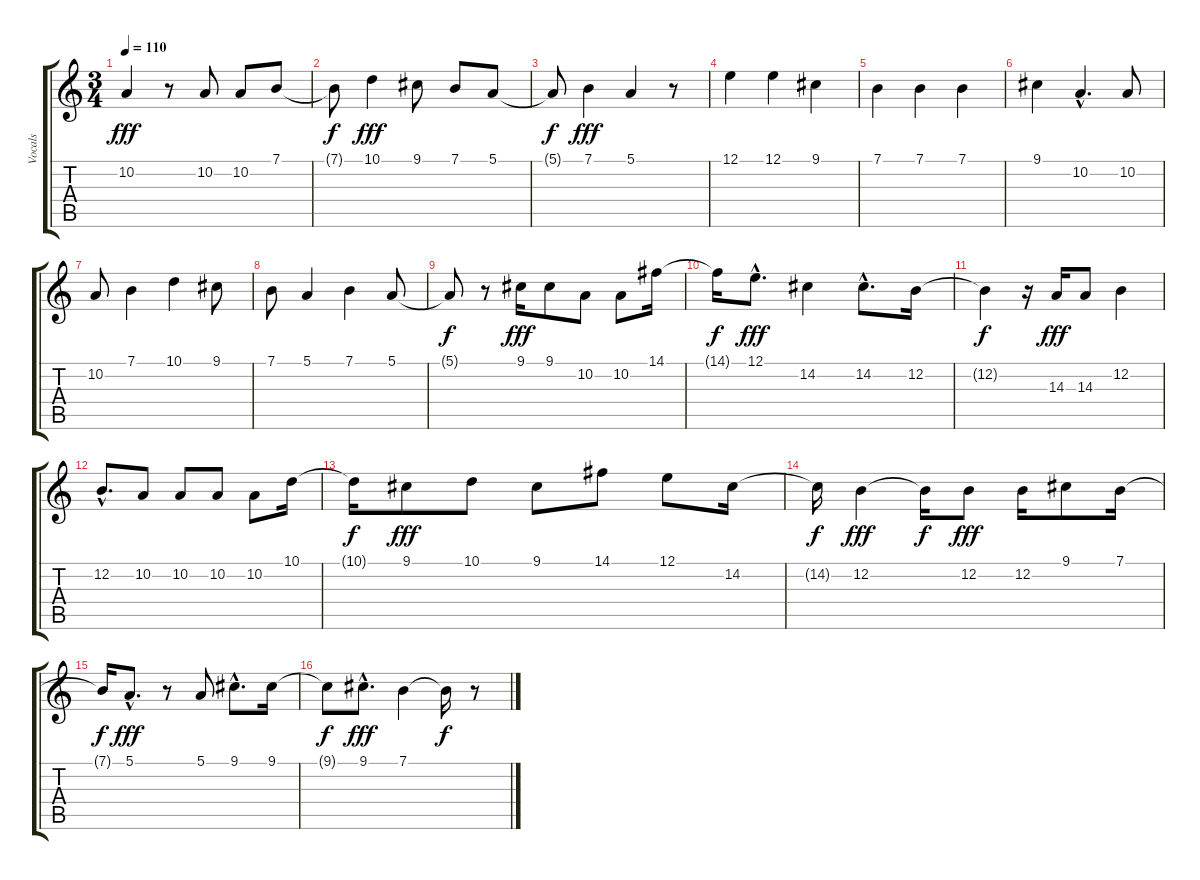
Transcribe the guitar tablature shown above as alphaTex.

\track ("Vocals" "Vocals") {instrument voiceoohs}
\staff {score tabs}
\tuning (E4 B3 G3 D3 A2 E2) {hide}
\ts (3 4)
\tempo 110
\clef g2
\ks c
10.2.4{dy fff} r.8 10.2.8 10.2.8 7.1.8 |
7.1{t}.8{dy f} 10.1.4{dy fff} 9.1.8 7.1.8 5.1.8 |
5.1{t}.8{dy f} 7.1.4{dy fff} 5.1.4 r.8 |
12.1.4 12.1.4 9.1.4 |
7.1.4 7.1.4 7.1.4 |
9.1.4 10.2{hac}.4{d} 10.2.8 |
10.2.8 7.1.4 10.1.4 9.1.8 |
7.1.8 5.1.4 7.1.4 5.1.8 |
5.1{t}.8{dy f} r.8 9.1.16{dy fff} 9.1.8 10.2.8 10.2.8 14.1.16 |
14.1{t}.16{dy f} 12.1{hac}.8{d dy fff} 14.2.4 14.2{hac}.8{d} 12.2.16 |
12.2{t}.4{dy f} r.16 14.3.16{dy fff} 14.3.8 12.2.4 |
12.2{hac}.8{d} 10.2.8 10.2.8 10.2.8 10.2.8 10.1.16 |
10.1{t}.16{dy f} 9.1.8{dy fff} 10.1.8 9.1.8 14.1.8 12.1.8 14.2.16 |
14.2{t}.16{dy f} 12.2.4{dy fff} 12.2{t}.16{dy f} 12.2.8{dy fff} 12.2.16 9.1.8 7.1.16 |
7.1{t}.16{dy f} 5.1{hac}.8{d dy fff} r.8 5.1.8 9.1{hac}.8{d} 9.1.16 |
9.1{t}.8{dy f} 9.1{hac}.8{d dy fff} 7.1.4 7.1{t}.16{dy f} r.8
